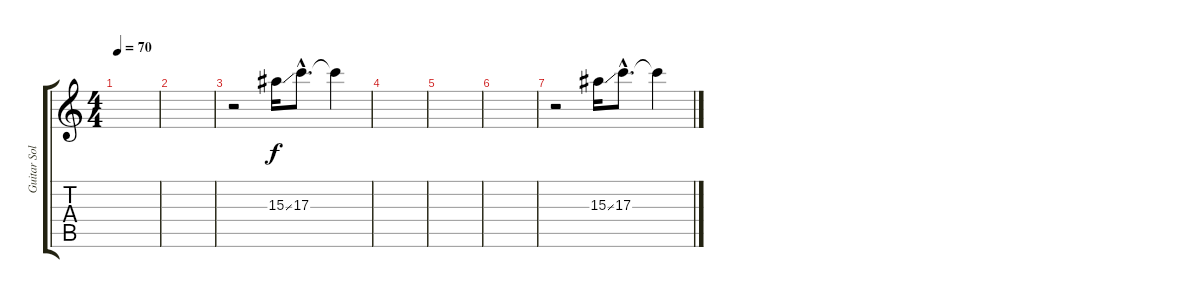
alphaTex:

\track ("Guitar Solo" "Guitar Sol") {instrument electricguitarjazz}
\staff {score tabs}
\tuning (E4 B3 G3 D3 A2 E2) {hide}
\ts (4 4)
\tempo 70
\clef g2
\ks c
|
|
r.2 15.3{ss}.16{instrument clarinet} 17.3{hac}.8{d} 17.3{t}.4 |
|
|
|
r.2 15.3{ss}.16{instrument clarinet} 17.3{hac}.8{d} 17.3{t}.4
